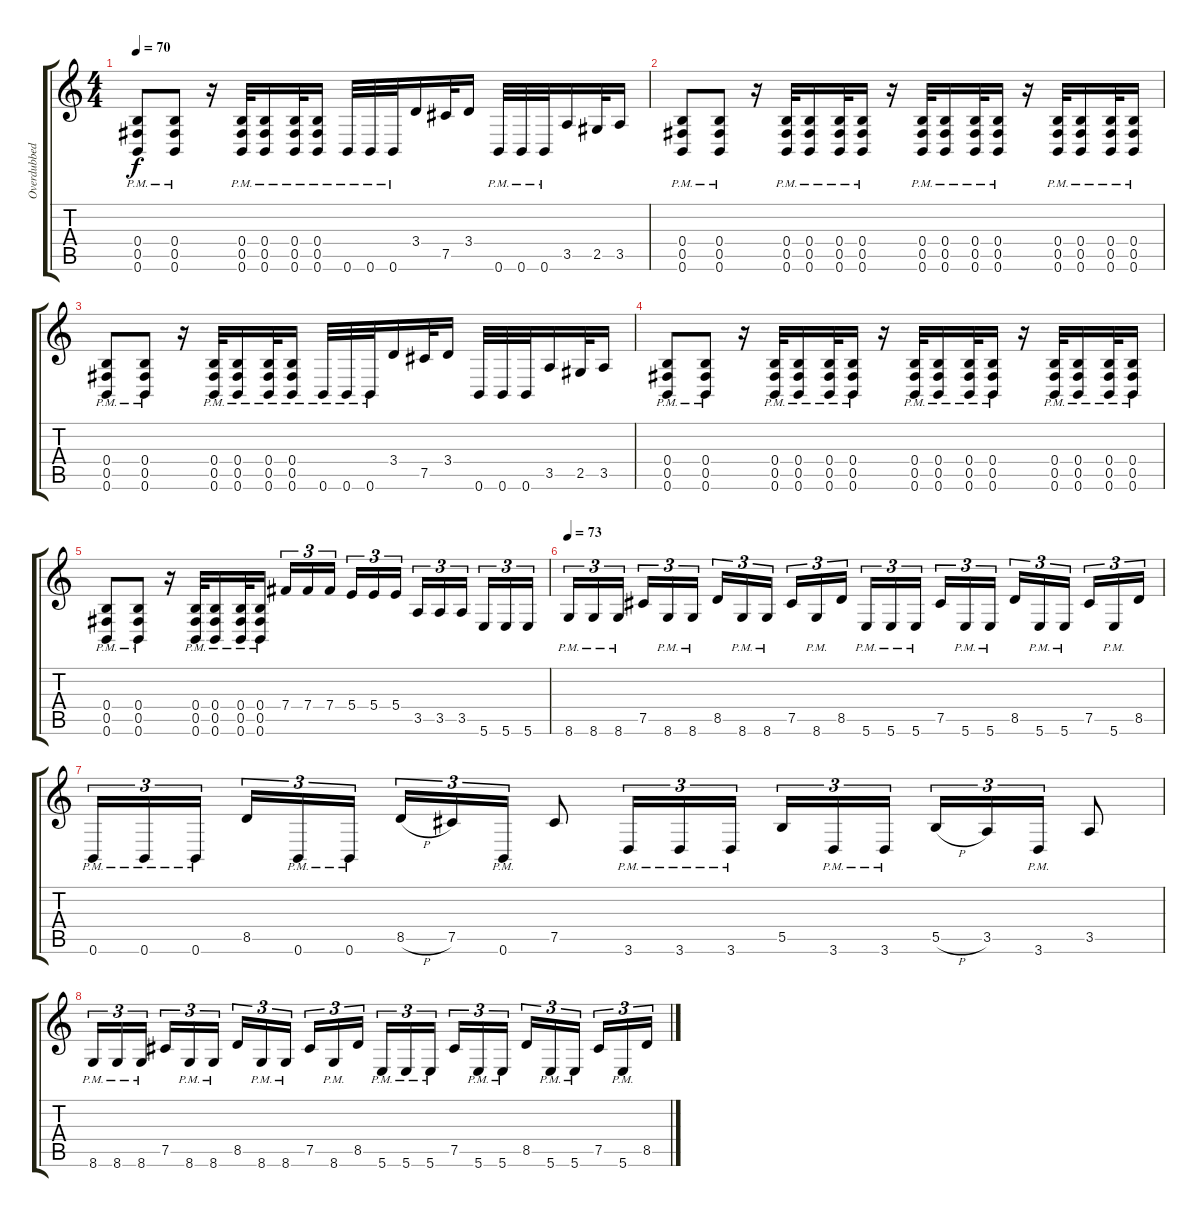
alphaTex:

\track ("Overdubbed Right Guitar" "Overdubbed") {instrument distortionguitar}
\staff {score tabs}
\tuning (Db4 Ab3 E3 B2 Gb2 B1) {hide}
\ts (4 4)
\tempo 70
\clef g2
\ks c
(0.4{pm} 0.5{pm} 0.6{pm}).8{dy f} (0.4{pm} 0.5{pm} 0.6{pm}).8 r.16 (0.4{pm} 0.5{pm} 0.6{pm}).32 (0.4{pm} 0.5{pm} 0.6{pm}).16 (0.4{pm} 0.5{pm} 0.6{pm}).32 (0.4{pm} 0.5{pm} 0.6{pm}).16 0.6{pm}.32 0.6{pm}.32 0.6{pm}.32 3.4.16 7.5.32 3.4.16 0.6{pm}.32 0.6{pm}.32 0.6{pm}.32 3.5.16 2.5.32 3.5.16 |
(0.4{pm} 0.5{pm} 0.6{pm}).8 (0.4{pm} 0.5{pm} 0.6{pm}).8 r.16 (0.4{pm} 0.5{pm} 0.6{pm}).32 (0.4{pm} 0.5{pm} 0.6{pm}).16 (0.4{pm} 0.5{pm} 0.6{pm}).32 (0.4{pm} 0.5{pm} 0.6{pm}).16 r.16 (0.4{pm} 0.5{pm} 0.6{pm}).32 (0.4{pm} 0.5{pm} 0.6{pm}).16 (0.4{pm} 0.5{pm} 0.6{pm}).32 (0.4{pm} 0.5{pm} 0.6{pm}).16 r.16 (0.4{pm} 0.5{pm} 0.6{pm}).32 (0.4{pm} 0.5{pm} 0.6{pm}).16 (0.4{pm} 0.5{pm} 0.6{pm}).32 (0.4{pm} 0.5{pm} 0.6{pm}).16 |
(0.4{pm} 0.5{pm} 0.6{pm}).8 (0.4{pm} 0.5{pm} 0.6{pm}).8 r.16 (0.4{pm} 0.5{pm} 0.6{pm}).32 (0.4{pm} 0.5{pm} 0.6{pm}).16 (0.4{pm} 0.5{pm} 0.6{pm}).32 (0.4{pm} 0.5{pm} 0.6{pm}).16 0.6{pm}.32 0.6{pm}.32 0.6{pm}.32 3.4.16 7.5.32 3.4.16 0.6.32 0.6.32 0.6.32 3.5.16 2.5.32 3.5.16 |
(0.4{pm} 0.5{pm} 0.6{pm}).8 (0.4{pm} 0.5{pm} 0.6{pm}).8 r.16 (0.4{pm} 0.5{pm} 0.6{pm}).32 (0.4{pm} 0.5{pm} 0.6{pm}).16 (0.4{pm} 0.5{pm} 0.6{pm}).32 (0.4{pm} 0.5{pm} 0.6{pm}).16 r.16 (0.4{pm} 0.5{pm} 0.6{pm}).32 (0.4{pm} 0.5{pm} 0.6{pm}).16 (0.4{pm} 0.5{pm} 0.6{pm}).32 (0.4{pm} 0.5{pm} 0.6{pm}).16 r.16 (0.4{pm} 0.5{pm} 0.6{pm}).32 (0.4{pm} 0.5{pm} 0.6{pm}).16 (0.4{pm} 0.5{pm} 0.6{pm}).32 (0.4{pm} 0.5{pm} 0.6{pm}).16 |
(0.4{pm} 0.5{pm} 0.6{pm}).8 (0.4{pm} 0.5{pm} 0.6{pm}).8 r.16 (0.4{pm} 0.5{pm} 0.6{pm}).32 (0.4{pm} 0.5{pm} 0.6{pm}).16 (0.4{pm} 0.5{pm} 0.6{pm}).32 (0.4{pm} 0.5{pm} 0.6{pm}).16 7.4.16{tu (3 2)} 7.4.16{tu (3 2)} 7.4.16{tu (3 2)} 5.4.16{tu (3 2)} 5.4.16{tu (3 2)} 5.4.16{tu (3 2)} 3.5.16{tu (3 2)} 3.5.16{tu (3 2)} 3.5.16{tu (3 2)} 5.6.16{tu (3 2)} 5.6.16{tu (3 2)} 5.6.16{tu (3 2)} |
\tempo 73
8.6{pm}.16{tu (3 2)} 8.6{pm}.16{tu (3 2)} 8.6{pm}.16{tu (3 2)} 7.5.16{tu (3 2)} 8.6{pm}.16{tu (3 2)} 8.6{pm}.16{tu (3 2)} 8.5.16{tu (3 2)} 8.6{pm}.16{tu (3 2)} 8.6{pm}.16{tu (3 2)} 7.5.16{tu (3 2)} 8.6{pm}.16{tu (3 2)} 8.5.16{tu (3 2)} 5.6{pm}.16{tu (3 2)} 5.6{pm}.16{tu (3 2)} 5.6{pm}.16{tu (3 2)} 7.5.16{tu (3 2)} 5.6{pm}.16{tu (3 2)} 5.6{pm}.16{tu (3 2)} 8.5.16{tu (3 2)} 5.6{pm}.16{tu (3 2)} 5.6{pm}.16{tu (3 2)} 7.5.16{tu (3 2)} 5.6{pm}.16{tu (3 2)} 8.5.16{tu (3 2)} |
0.6{pm}.16{tu (3 2)} 0.6{pm}.16{tu (3 2)} 0.6{pm}.16{tu (3 2)} 8.5.16{tu (3 2)} 0.6{pm}.16{tu (3 2)} 0.6{pm}.16{tu (3 2)} 8.5{h}.16{tu (3 2)} 7.5.16{tu (3 2)} 0.6{pm}.16{tu (3 2)} 7.5.8 3.6{pm}.16{tu (3 2)} 3.6{pm}.16{tu (3 2)} 3.6{pm}.16{tu (3 2)} 5.5.16{tu (3 2)} 3.6{pm}.16{tu (3 2)} 3.6{pm}.16{tu (3 2)} 5.5{h}.16{tu (3 2)} 3.5.16{tu (3 2)} 3.6{pm}.16{tu (3 2)} 3.5.8 |
8.6{pm}.16{tu (3 2)} 8.6{pm}.16{tu (3 2)} 8.6{pm}.16{tu (3 2)} 7.5.16{tu (3 2)} 8.6{pm}.16{tu (3 2)} 8.6{pm}.16{tu (3 2)} 8.5.16{tu (3 2)} 8.6{pm}.16{tu (3 2)} 8.6{pm}.16{tu (3 2)} 7.5.16{tu (3 2)} 8.6{pm}.16{tu (3 2)} 8.5.16{tu (3 2)} 5.6{pm}.16{tu (3 2)} 5.6{pm}.16{tu (3 2)} 5.6{pm}.16{tu (3 2)} 7.5.16{tu (3 2)} 5.6{pm}.16{tu (3 2)} 5.6{pm}.16{tu (3 2)} 8.5.16{tu (3 2)} 5.6{pm}.16{tu (3 2)} 5.6{pm}.16{tu (3 2)} 7.5.16{tu (3 2)} 5.6{pm}.16{tu (3 2)} 8.5.16{tu (3 2)}
